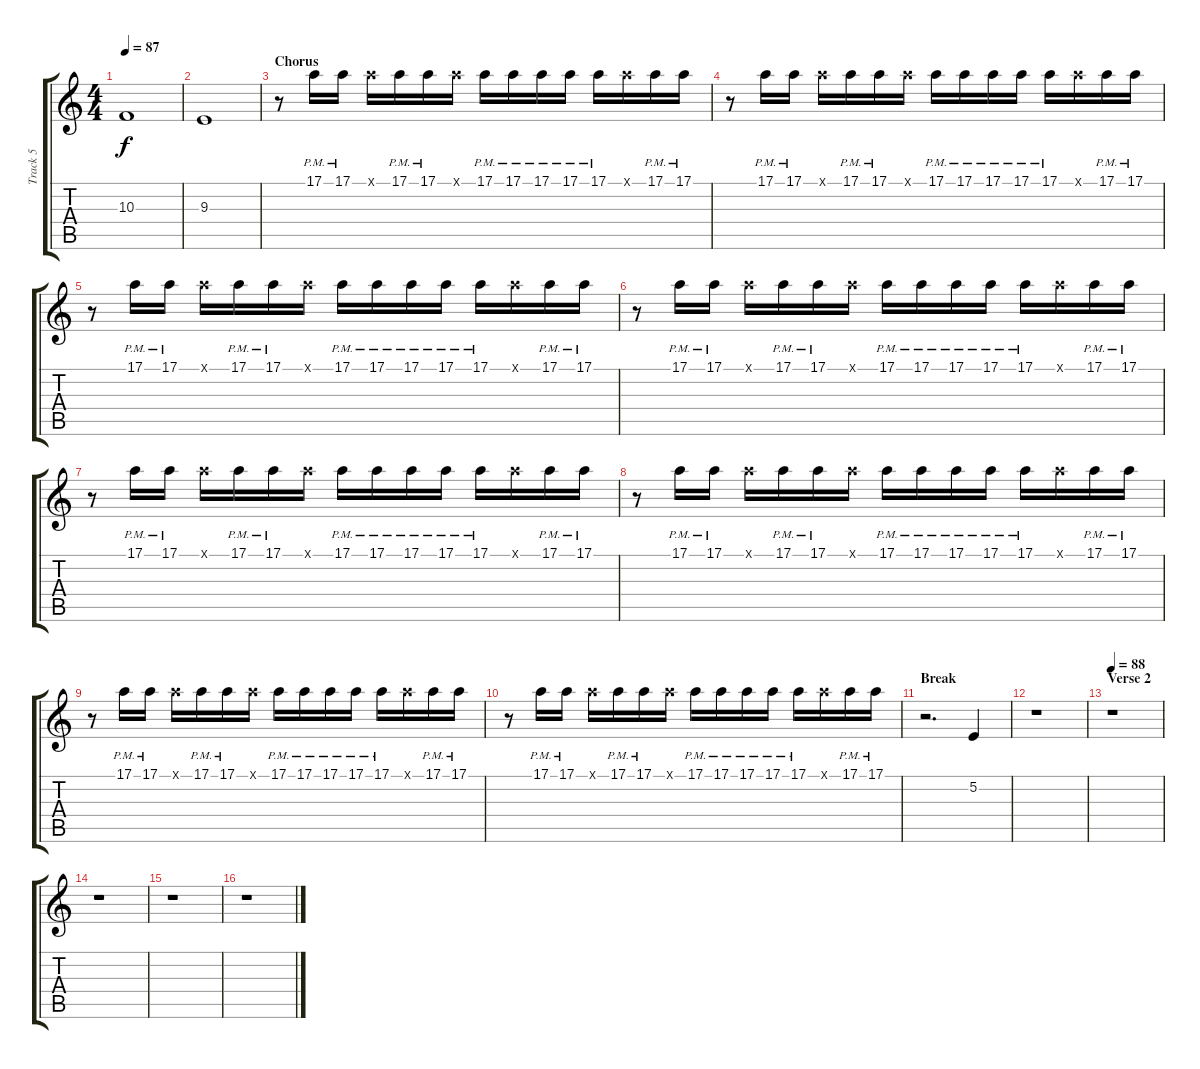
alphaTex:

\track ("Track 5" "Track 5") {instrument violin}
\staff {score tabs}
\tuning (E4 B3 G3 D3 A2 E2) {hide}
\ts (4 4)
\tempo 87
\clef g2
\ks c
10.3.1{dy f} |
9.3.1 |
\section ("" "Chorus")
r.8 17.1{pm}.16 17.1{pm}.16 17.1{x}.16 17.1{pm}.16 17.1{pm}.16 17.1{x}.16 17.1{pm}.16 17.1{pm}.16 17.1{pm}.16 17.1{pm}.16 17.1{pm}.16 17.1{x}.16 17.1{pm}.16 17.1{pm}.16 |
r.8 17.1{pm}.16 17.1{pm}.16 17.1{x}.16 17.1{pm}.16 17.1{pm}.16 17.1{x}.16 17.1{pm}.16 17.1{pm}.16 17.1{pm}.16 17.1{pm}.16 17.1{pm}.16 17.1{x}.16 17.1{pm}.16 17.1{pm}.16 |
r.8 17.1{pm}.16 17.1{pm}.16 17.1{x}.16 17.1{pm}.16 17.1{pm}.16 17.1{x}.16 17.1{pm}.16 17.1{pm}.16 17.1{pm}.16 17.1{pm}.16 17.1{pm}.16 17.1{x}.16 17.1{pm}.16 17.1{pm}.16 |
r.8 17.1{pm}.16 17.1{pm}.16 17.1{x}.16 17.1{pm}.16 17.1{pm}.16 17.1{x}.16 17.1{pm}.16 17.1{pm}.16 17.1{pm}.16 17.1{pm}.16 17.1{pm}.16 17.1{x}.16 17.1{pm}.16 17.1{pm}.16 |
r.8 17.1{pm}.16 17.1{pm}.16 17.1{x}.16 17.1{pm}.16 17.1{pm}.16 17.1{x}.16 17.1{pm}.16 17.1{pm}.16 17.1{pm}.16 17.1{pm}.16 17.1{pm}.16 17.1{x}.16 17.1{pm}.16 17.1{pm}.16 |
r.8 17.1{pm}.16 17.1{pm}.16 17.1{x}.16 17.1{pm}.16 17.1{pm}.16 17.1{x}.16 17.1{pm}.16 17.1{pm}.16 17.1{pm}.16 17.1{pm}.16 17.1{pm}.16 17.1{x}.16 17.1{pm}.16 17.1{pm}.16 |
r.8 17.1{pm}.16 17.1{pm}.16 17.1{x}.16 17.1{pm}.16 17.1{pm}.16 17.1{x}.16 17.1{pm}.16 17.1{pm}.16 17.1{pm}.16 17.1{pm}.16 17.1{pm}.16 17.1{x}.16 17.1{pm}.16 17.1{pm}.16 |
r.8 17.1{pm}.16 17.1{pm}.16 17.1{x}.16 17.1{pm}.16 17.1{pm}.16 17.1{x}.16 17.1{pm}.16 17.1{pm}.16 17.1{pm}.16 17.1{pm}.16 17.1{pm}.16 17.1{x}.16 17.1{pm}.16 17.1{pm}.16 |
\section ("" "Break")
r.2{d} 5.2.4 |
r.1 |
\section ("" "Verse 2")
\tempo 88
r.1 |
r.1 |
r.1 |
r.1
